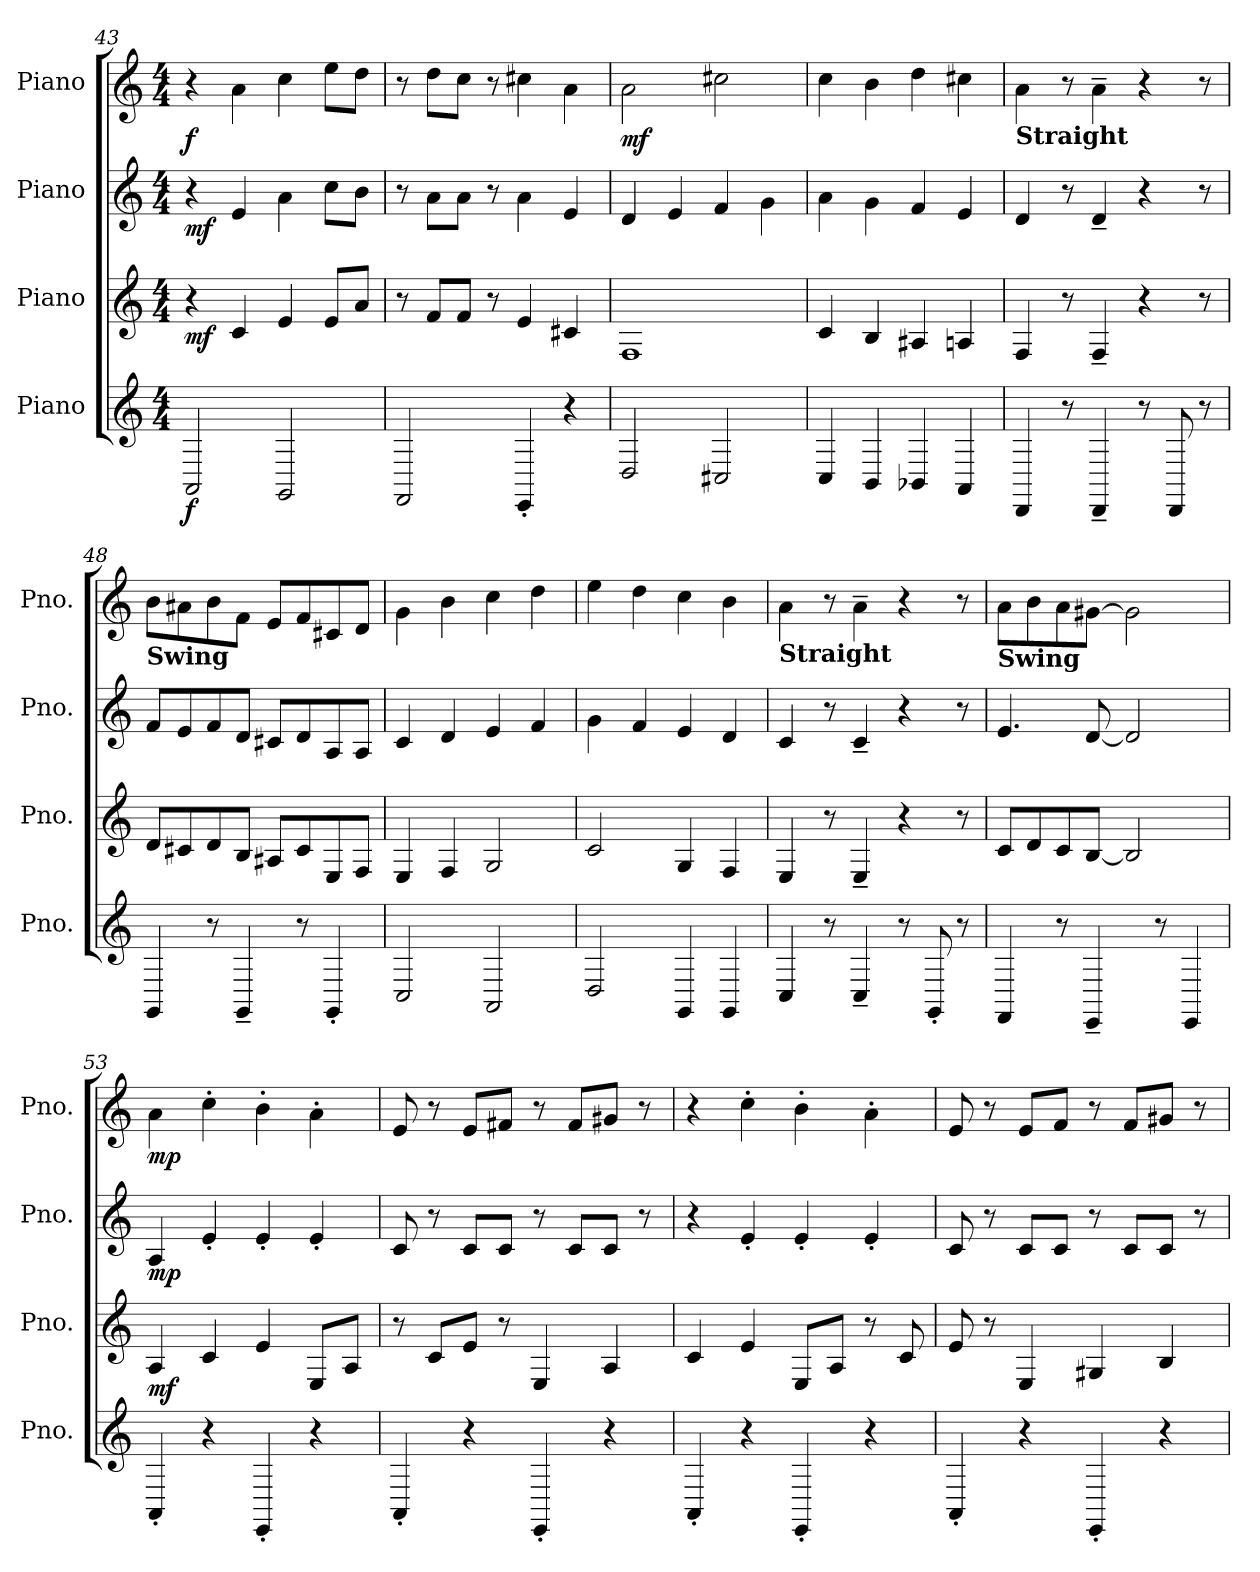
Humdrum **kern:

**kern	**dynam	**kern	**dynam	**kern	**dynam	**kern	**dynam
*part4	*part4	*part3	*part3	*part2	*part2	*part1	*part1
*staff4	*staff4	*staff3	*staff3	*staff2	*staff2	*staff1	*staff1
*I"Piano	*	*I"Piano	*	*I"Piano	*	*I"Piano	*
*I'Pno.	*	*I'Pno.	*	*I'Pno.	*	*I'Pno.	*
*clefG2	*	*clefG2	*	*clefG2	*	*clefG2	*
*k[]	*	*k[]	*	*k[]	*	*k[]	*
*M4/4	*	*M4/4	*	*M4/4	*	*M4/4	*
=43	=43	=43	=43	=43	=43	=43	=43
!	!LO:DY:b	!	!LO:DY:b	!	!LO:DY:b	!	!LO:DY:b
2AA/	f	4r	mf	4r	mf	4r	f
.	.	4c/	.	4e/	.	4a\	.
2GG/	.	4e/	.	4a\	.	4cc\	.
.	.	8e/L	.	8cc\L	.	8ee\L	.
.	.	8a/J	.	8b\J	.	8dd\J	.
=44	=44	=44	=44	=44	=44	=44	=44
2FF/	.	8r	.	8r	.	8r	.
.	.	8f/L	.	8a\L	.	8dd\L	.
.	.	8f/J	.	8a\J	.	8cc\J	.
.	.	8r	.	8r	.	8r	.
4EE'/	.	4e/	.	4a\	.	4cc#X\	.
4r	.	4c#X/	.	4e/	.	4a\	.
!!LO:LB:g=z
=45	=45	=45	=45	=45	=45	=45	=45
!	!	!	!	!	!	!	!LO:DY:b
2D/	.	1F	.	4d/	.	2a\	mf
.	.	.	.	4e/	.	.	.
2C#X/	.	.	.	4f/	.	2cc#X\	.
.	.	.	.	4g\	.	.	.
=46	=46	=46	=46	=46	=46	=46	=46
4C/	.	4c/	.	4a\	.	4cc\	.
4BB/	.	4B/	.	4g\	.	4b\	.
4BB-X/	.	4A#X/	.	4f/	.	4dd\	.
4AA/	.	4An/	.	4e/	.	4cc#X\	.
=47	=47	=47	=47	=47	=47	=47	=47
!	!	!	!	!	!	!LO:TX:b:B:t=Straight	!
4DD/	.	4F/	.	4d/	.	4a\	.
8r	.	8r	.	8r	.	8r	.
4DD~/	.	4F~/	.	4d~/	.	4a~\	.
8r	.	4r	.	4r	.	4r	.
8DD/	.	.	.	.	.	.	.
8r	.	8r	.	8r	.	8r	.
=48	=48	=48	=48	=48	=48	=48	=48
!	!	!	!	!	!	!LO:TX:b:B:t=Swing	!
4GG/	.	8d/L	.	8f/L	.	8b\L	.
.	.	8c#X/	.	8e/	.	8a#X\	.
8r	.	8d/	.	8f/	.	8b\	.
4GG~/	.	8B/J	.	8d/J	.	8f\J	.
.	.	8A#X/L	.	8c#X/L	.	8e/L	.
8r	.	8c#/	.	8d/	.	8f/	.
4GG'/	.	8E/	.	8A/	.	8c#X/	.
.	.	8F/J	.	8A/J	.	8d/J	.
=49	=49	=49	=49	=49	=49	=49	=49
2C/	.	4E/	.	4c/	.	4g\	.
.	.	4F/	.	4d/	.	4b\	.
2AA/	.	2G/	.	4e/	.	4cc\	.
.	.	.	.	4f/	.	4dd\	.
!!LO:LB:g=z
=50	=50	=50	=50	=50	=50	=50	=50
2D/	.	2c/	.	4g\	.	4ee\	.
.	.	.	.	4f/	.	4dd\	.
4GG/	.	4G/	.	4e/	.	4cc\	.
4GG/	.	4F/	.	4d/	.	4b\	.
=51	=51	=51	=51	=51	=51	=51	=51
!	!	!	!	!	!	!LO:TX:b:B:t=Straight	!
4C/	.	4E/	.	4c/	.	4a\	.
8r	.	8r	.	8r	.	8r	.
4C~/	.	4E~/	.	4c~/	.	4a~\	.
8r	.	4r	.	4r	.	4r	.
8GG'/	.	.	.	.	.	.	.
8r	.	8r	.	8r	.	8r	.
=52	=52	=52	=52	=52	=52	=52	=52
!	!	!	!	!	!	!LO:TX:b:B:t=Swing	!
4FF/	.	8c/L	.	4.e/	.	8a\L	.
.	.	8d/	.	.	.	8b\	.
8r	.	8c/	.	.	.	8a\	.
4EE~/	.	[8B/J	.	[8d/	.	[8g#X\J	.
.	.	2B/]	.	2d/]	.	2g#\]	.
8r	.	.	.	.	.	.	.
4EE/	.	.	.	.	.	.	.
=53	=53	=53	=53	=53	=53	=53	=53
!	!	!	!LO:DY:b	!	!LO:DY:b	!	!LO:DY:b
4AA'/	.	4A/	mf	4A/	mp	4a\	mp
4r	.	4c/	.	4e'/	.	4cc'\	.
4EE'/	.	4e/	.	4e'/	.	4b'\	.
4r	.	8E/L	.	4e'/	.	4a'\	.
.	.	8A/J	.	.	.	.	.
=54	=54	=54	=54	=54	=54	=54	=54
4AA'/	.	8r	.	8c/	.	8e/	.
.	.	8c/L	.	8r	.	8r	.
4r	.	8e/J	.	8c/L	.	8e/L	.
.	.	8r	.	8c/J	.	8f#X/J	.
4EE'/	.	4E/	.	8r	.	8r	.
.	.	.	.	8c/L	.	8f#/L	.
4r	.	4A/	.	8c/J	.	8g#X/J	.
.	.	.	.	8r	.	8r	.
!!LO:PB:g=z
=55	=55	=55	=55	=55	=55	=55	=55
4AA'/	.	4c/	.	4r	.	4r	.
4r	.	4e/	.	4e'/	.	4cc'\	.
4EE'/	.	8E/L	.	4e'/	.	4b'\	.
.	.	8A/J	.	.	.	.	.
4r	.	8r	.	4e'/	.	4a'\	.
.	.	8c/	.	.	.	.	.
=56	=56	=56	=56	=56	=56	=56	=56
4AA'/	.	8e/	.	8c/	.	8e/	.
.	.	8r	.	8r	.	8r	.
4r	.	4E/	.	8c/L	.	8e/L	.
.	.	.	.	8c/J	.	8f/J	.
4EE'/	.	4G#X/	.	8r	.	8r	.
.	.	.	.	8c/L	.	8f/L	.
4r	.	4B/	.	8c/J	.	8g#X/J	.
.	.	.	.	8r	.	8r	.
=	=	=	=	=	=	=	=
*-	*-	*-	*-	*-	*-	*-	*-
